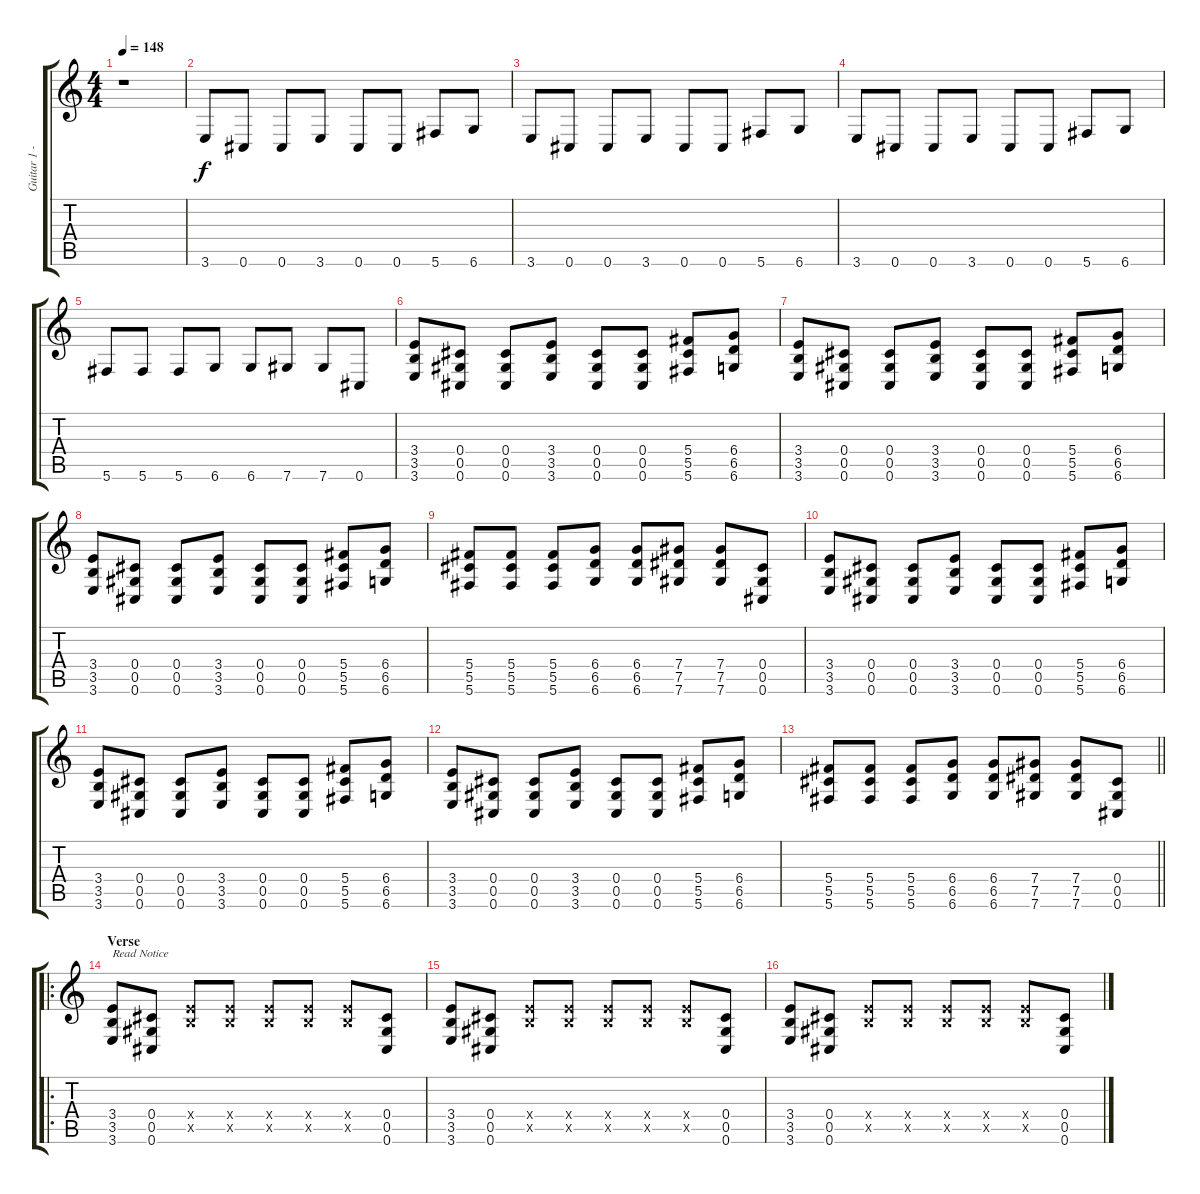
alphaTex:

\track ("Guitar 1 - David Walsh" "Guitar 1 -") {instrument distortionguitar}
\staff {score tabs}
\tuning (Eb4 Bb3 Gb3 Db3 Ab2 Db2) {hide}
\ts (4 4)
\tempo 148
\clef g2
\ks c
r.1{dy f instrument distortionguitar} |
3.6.8 0.6.8 0.6.8 3.6.8 0.6.8 0.6.8 5.6.8 6.6.8 |
3.6.8 0.6.8 0.6.8 3.6.8 0.6.8 0.6.8 5.6.8 6.6.8 |
3.6.8 0.6.8 0.6.8 3.6.8 0.6.8 0.6.8 5.6.8 6.6.8 |
5.6.8 5.6.8 5.6.8 6.6.8 6.6.8 7.6.8 7.6.8 0.6.8 |
(3.4 3.5 3.6).8 (0.4 0.5 0.6).8 (0.4 0.5 0.6).8 (3.4 3.5 3.6).8 (0.4 0.5 0.6).8 (0.4 0.5 0.6).8 (5.4 5.5 5.6).8 (6.4 6.5 6.6).8 |
(3.4 3.5 3.6).8 (0.4 0.5 0.6).8 (0.4 0.5 0.6).8 (3.4 3.5 3.6).8 (0.4 0.5 0.6).8 (0.4 0.5 0.6).8 (5.4 5.5 5.6).8 (6.4 6.5 6.6).8 |
(3.4 3.5 3.6).8 (0.4 0.5 0.6).8 (0.4 0.5 0.6).8 (3.4 3.5 3.6).8 (0.4 0.5 0.6).8 (0.4 0.5 0.6).8 (5.4 5.5 5.6).8 (6.4 6.5 6.6).8 |
(5.4 5.5 5.6).8 (5.4 5.5 5.6).8 (5.4 5.5 5.6).8 (6.4 6.5 6.6).8 (6.4 6.5 6.6).8 (7.4 7.5 7.6).8 (7.4 7.5 7.6).8 (0.4 0.5 0.6).8 |
(3.4 3.5 3.6).8 (0.4 0.5 0.6).8 (0.4 0.5 0.6).8 (3.4 3.5 3.6).8 (0.4 0.5 0.6).8 (0.4 0.5 0.6).8 (5.4 5.5 5.6).8 (6.4 6.5 6.6).8 |
(3.4 3.5 3.6).8 (0.4 0.5 0.6).8 (0.4 0.5 0.6).8 (3.4 3.5 3.6).8 (0.4 0.5 0.6).8 (0.4 0.5 0.6).8 (5.4 5.5 5.6).8 (6.4 6.5 6.6).8 |
(3.4 3.5 3.6).8 (0.4 0.5 0.6).8 (0.4 0.5 0.6).8 (3.4 3.5 3.6).8 (0.4 0.5 0.6).8 (0.4 0.5 0.6).8 (5.4 5.5 5.6).8 (6.4 6.5 6.6).8 |
\barLineRight lightlight
(5.4 5.5 5.6).8 (5.4 5.5 5.6).8 (5.4 5.5 5.6).8 (6.4 6.5 6.6).8 (6.4 6.5 6.6).8 (7.4 7.5 7.6).8 (7.4 7.5 7.6).8 (0.4 0.5 0.6).8 |
\ro
\section ("" "Verse")
(3.4 3.5 3.6).8{txt "Read Notice"} (0.4 0.5 0.6).8 (3.4{x} 3.5{x}).8 (3.4{x} 3.5{x}).8 (3.4{x} 3.5{x}).8 (3.4{x} 3.5{x}).8 (3.4{x} 3.5{x}).8 (0.4 0.5 0.6).8 |
(3.4 3.5 3.6).8 (0.4 0.5 0.6).8 (3.4{x} 3.5{x}).8 (3.4{x} 3.5{x}).8 (3.4{x} 3.5{x}).8 (3.4{x} 3.5{x}).8 (3.4{x} 3.5{x}).8 (0.4 0.5 0.6).8 |
(3.4 3.5 3.6).8 (0.4 0.5 0.6).8 (3.4{x} 3.5{x}).8 (3.4{x} 3.5{x}).8 (3.4{x} 3.5{x}).8 (3.4{x} 3.5{x}).8 (3.4{x} 3.5{x}).8 (0.4 0.5 0.6).8
